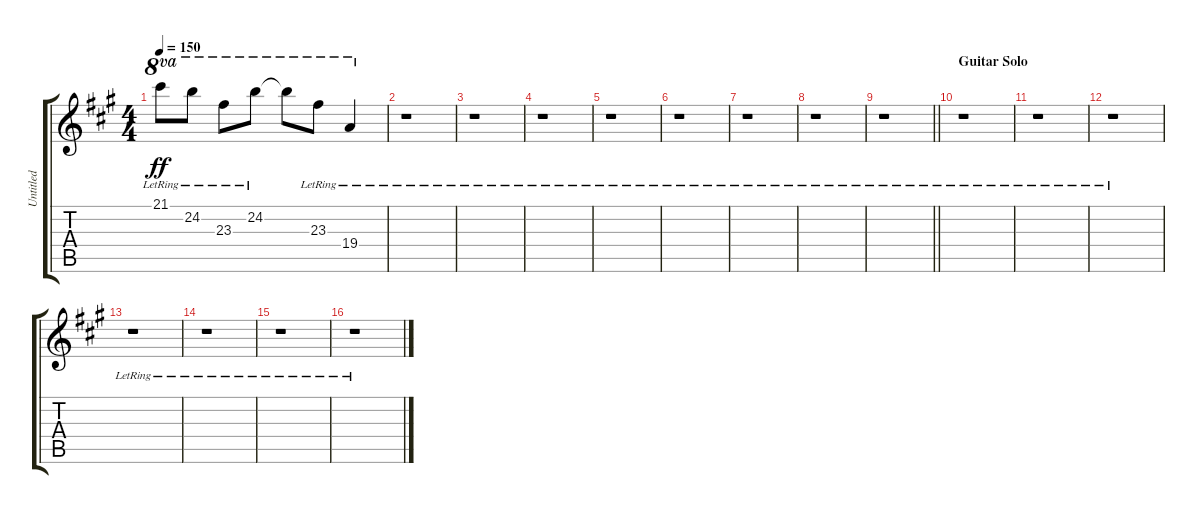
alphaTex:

\track ("Untitled" "Untitled") {instrument electricguitarclean}
\staff {score tabs}
\tuning (E4 B3 G3 D3 A2 E2) {hide}
\ts (4 4)
\tempo 150
\clef g2
\ks a
21.1{lr}.8{ot 8va dy ff} 24.2{lr}.8{ot 8va} 23.3{lr}.8{ot 8va} 24.2{lr}.8{ot 8va} 24.2{t}.8{ot 8va} 23.3{lr}.8{ot 8va} 19.4{lr}.4{ot 8va} |
r.1 |
r.1 |
r.1 |
r.1 |
r.1 |
r.1 |
r.1 |
\barLineRight lightlight
r.1 |
\section ("" "Guitar Solo")
r.1 |
r.1 |
r.1 |
r.1 |
r.1 |
r.1 |
r.1
